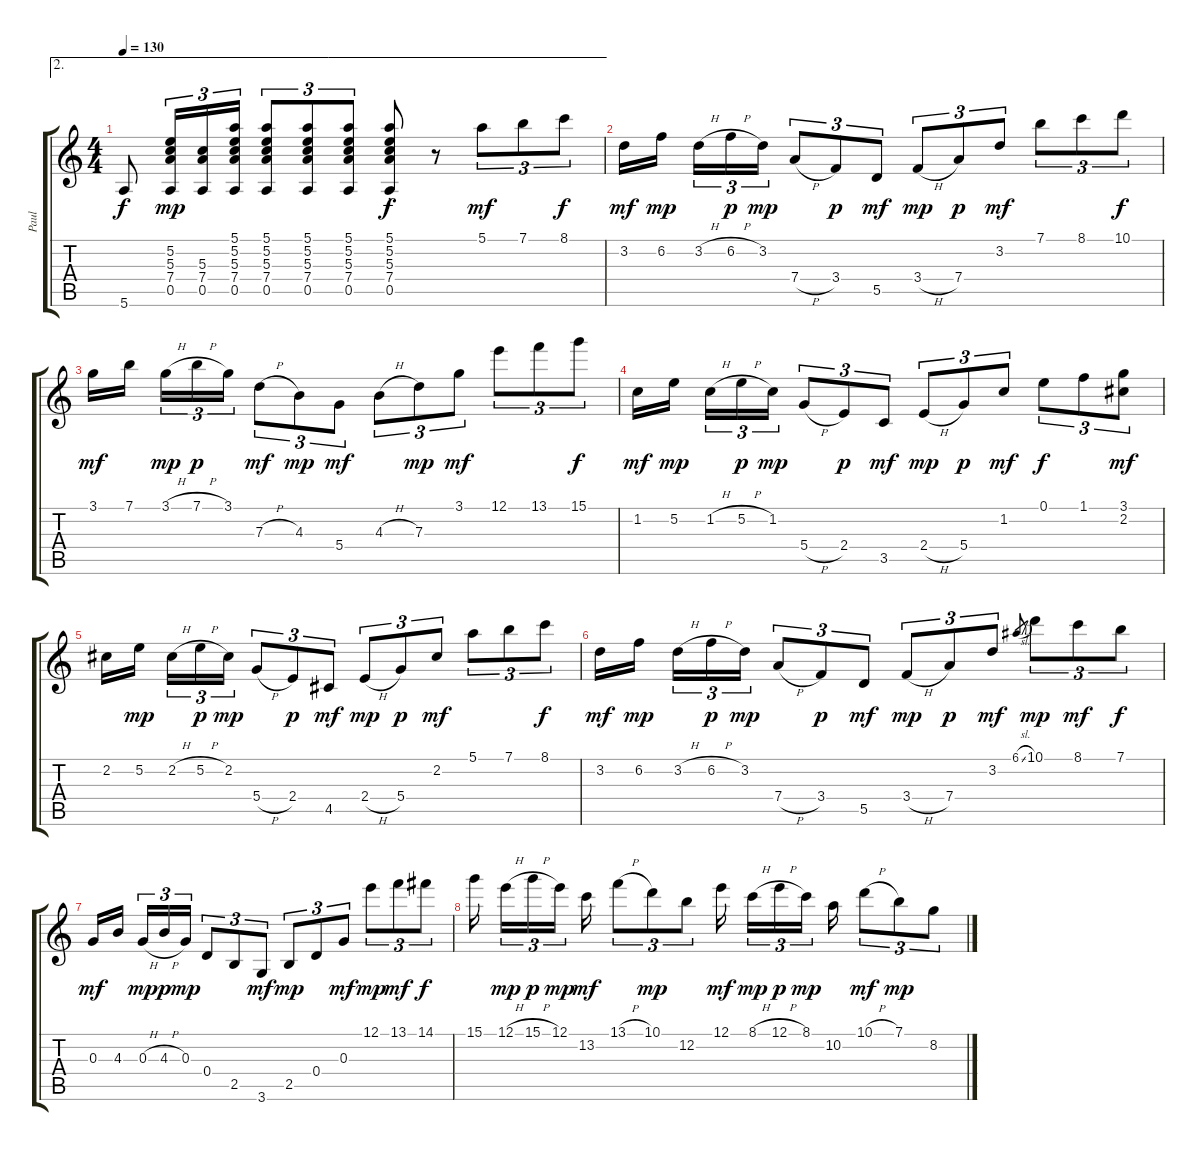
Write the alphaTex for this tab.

\track ("Paul " "Paul ") {instrument acousticguitarnylon}
\staff {score tabs}
\tuning (E4 B3 G3 D3 A2 E2) {hide}
\ae 2
\ts (4 4)
\tempo 130
\clef g2
\ks c
5.6.8{dy f} (5.2 5.3 7.4 0.5).16{tu (3 2) dy mp} (5.3 7.4 0.5).16{tu (3 2)} (5.1 5.2 5.3 7.4 0.5).16{tu (3 2)} (5.1 5.2 5.3 7.4 0.5).8{tu (3 2)} (5.1 5.2 5.3 7.4 0.5).8{tu (3 2)} (5.1 5.2 5.3 7.4 0.5).8{tu (3 2)} (5.1{st} 5.2 5.3 7.4 0.5).8{dy f} r.8 5.1.8{tu (3 2) dy mf} 7.1.8{tu (3 2)} 8.1.8{tu (3 2) dy f} |
3.2.16{dy mf} 6.2.16{dy mp beam splitsecondary} 3.2{h}.16{tu (3 2)} 6.2{h}.16{tu (3 2) dy p} 3.2.16{tu (3 2) dy mp} 7.4{h}.8{tu (3 2)} 3.4.8{tu (3 2) dy p} 5.5.8{tu (3 2) dy mf} 3.4{h}.8{tu (3 2) dy mp} 7.4.8{tu (3 2) dy p} 3.2.8{tu (3 2) dy mf} 7.1.8{tu (3 2)} 8.1.8{tu (3 2)} 10.1.8{tu (3 2) dy f} |
3.1.16{dy mf} 7.1.16{beam splitsecondary} 3.1{h}.16{tu (3 2) dy mp} 7.1{h}.16{tu (3 2) dy p} 3.1.16{tu (3 2)} 7.3{h}.8{tu (3 2) dy mf} 4.3.8{tu (3 2) dy mp} 5.4.8{tu (3 2) dy mf} 4.3{h}.8{tu (3 2)} 7.3.8{tu (3 2) dy mp} 3.1.8{tu (3 2) dy mf} 12.1.8{tu (3 2)} 13.1.8{tu (3 2)} 15.1.8{tu (3 2) dy f} |
1.2.16{dy mf} 5.2.16{dy mp beam splitsecondary} 1.2{h}.16{tu (3 2)} 5.2{h}.16{tu (3 2) dy p} 1.2.16{tu (3 2) dy mp} 5.4{h}.8{tu (3 2)} 2.4.8{tu (3 2) dy p} 3.5.8{tu (3 2) dy mf} 2.4{h}.8{tu (3 2) dy mp} 5.4.8{tu (3 2) dy p} 1.2.8{tu (3 2) dy mf} 0.1.8{tu (3 2) dy f} 1.1.8{tu (3 2)} (3.1 2.2).8{tu (3 2) dy mf} |
2.2.16 5.2.16{dy mp beam splitsecondary} 2.2{h}.16{tu (3 2)} 5.2{h}.16{tu (3 2) dy p} 2.2.16{tu (3 2) dy mp} 5.4{h}.8{tu (3 2)} 2.4.8{tu (3 2) dy p} 4.5.8{tu (3 2) dy mf} 2.4{h}.8{tu (3 2) dy mp} 5.4.8{tu (3 2) dy p} 2.2.8{tu (3 2) dy mf} 5.1.8{tu (3 2)} 7.1.8{tu (3 2)} 8.1.8{tu (3 2) dy f} |
3.2.16{dy mf} 6.2.16{dy mp beam splitsecondary} 3.2{h}.16{tu (3 2)} 6.2{h}.16{tu (3 2) dy p} 3.2.16{tu (3 2) dy mp} 7.4{h}.8{tu (3 2)} 3.4.8{tu (3 2) dy p} 5.5.8{tu (3 2) dy mf} 3.4{h}.8{tu (3 2) dy mp} 7.4.8{tu (3 2) dy p} 3.2.8{tu (3 2) dy mf} 6.1{sl}.8{gr} 10.1.8{tu (3 2) dy mp} 8.1.8{tu (3 2) dy mf} 7.1.8{tu (3 2) dy f} |
0.3.16{dy mf} 4.3.16{beam splitsecondary} 0.3{h}.16{tu (3 2) dy mp} 4.3{h}.16{tu (3 2) dy p} 0.3.16{tu (3 2) dy mp} 0.4.8{tu (3 2)} 2.5.8{tu (3 2)} 3.6.8{tu (3 2) dy mf} 2.5.8{tu (3 2) dy mp} 0.4.8{tu (3 2)} 0.3.8{tu (3 2) dy mf} 12.1.8{tu (3 2) dy mp} 13.1.8{tu (3 2) dy mf} 14.1.8{tu (3 2) dy f} |
15.1.16{beam splitsecondary} 12.1{h}.16{tu (3 2) dy mp} 15.1{h}.16{tu (3 2) dy p} 12.1.16{tu (3 2) dy mp beam splitsecondary} 13.2.16{dy mf} 13.1{h}.8{tu (3 2)} 10.1.8{tu (3 2) dy mp} 12.2.8{tu (3 2)} 12.1.16{dy mf beam splitsecondary} 8.1{h}.16{tu (3 2) dy mp} 12.1{h}.16{tu (3 2) dy p} 8.1.16{tu (3 2) dy mp beam splitsecondary} 10.2.16 10.1{h}.8{tu (3 2) dy mf} 7.1.8{tu (3 2) dy mp} 8.2.8{tu (3 2)}
